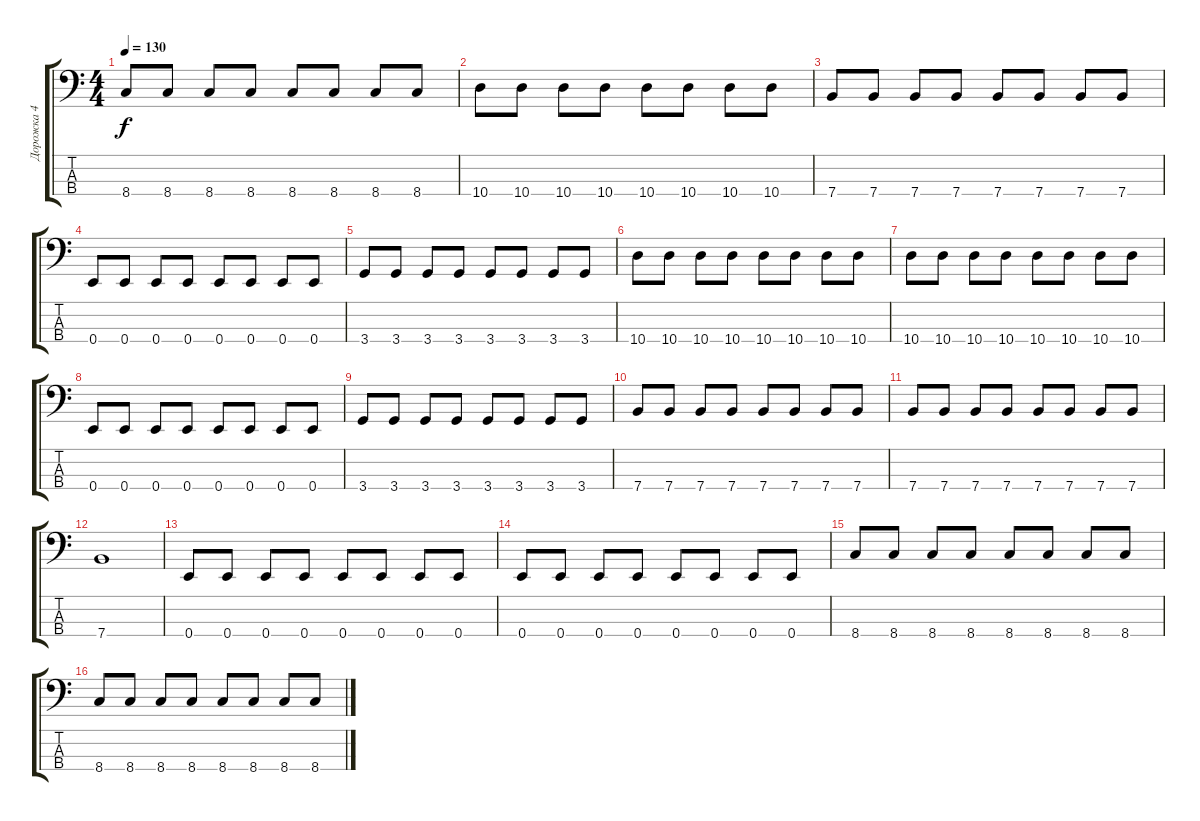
\track ("Дорожка 4" "Дорожка 4") {instrument electricbassfinger}
\staff {score tabs}
\tuning (G2 D2 A1 E1) {hide}
\ts (4 4)
\tempo 130
\clef f4
\ks c
8.4.8{dy f} 8.4.8 8.4.8 8.4.8 8.4.8 8.4.8 8.4.8 8.4.8 |
10.4.8 10.4.8 10.4.8 10.4.8 10.4.8 10.4.8 10.4.8 10.4.8 |
7.4.8 7.4.8 7.4.8 7.4.8 7.4.8 7.4.8 7.4.8 7.4.8 |
0.4.8 0.4.8 0.4.8 0.4.8 0.4.8 0.4.8 0.4.8 0.4.8 |
3.4.8 3.4.8 3.4.8 3.4.8 3.4.8 3.4.8 3.4.8 3.4.8 |
10.4.8 10.4.8 10.4.8 10.4.8 10.4.8 10.4.8 10.4.8 10.4.8 |
10.4.8 10.4.8 10.4.8 10.4.8 10.4.8 10.4.8 10.4.8 10.4.8 |
0.4.8 0.4.8 0.4.8 0.4.8 0.4.8 0.4.8 0.4.8 0.4.8 |
3.4.8 3.4.8 3.4.8 3.4.8 3.4.8 3.4.8 3.4.8 3.4.8 |
7.4.8 7.4.8 7.4.8 7.4.8 7.4.8 7.4.8 7.4.8 7.4.8 |
7.4.8 7.4.8 7.4.8 7.4.8 7.4.8 7.4.8 7.4.8 7.4.8 |
7.4.1 |
0.4.8 0.4.8 0.4.8 0.4.8 0.4.8 0.4.8 0.4.8 0.4.8 |
0.4.8 0.4.8 0.4.8 0.4.8 0.4.8 0.4.8 0.4.8 0.4.8 |
8.4.8 8.4.8 8.4.8 8.4.8 8.4.8 8.4.8 8.4.8 8.4.8 |
8.4.8 8.4.8 8.4.8 8.4.8 8.4.8 8.4.8 8.4.8 8.4.8
